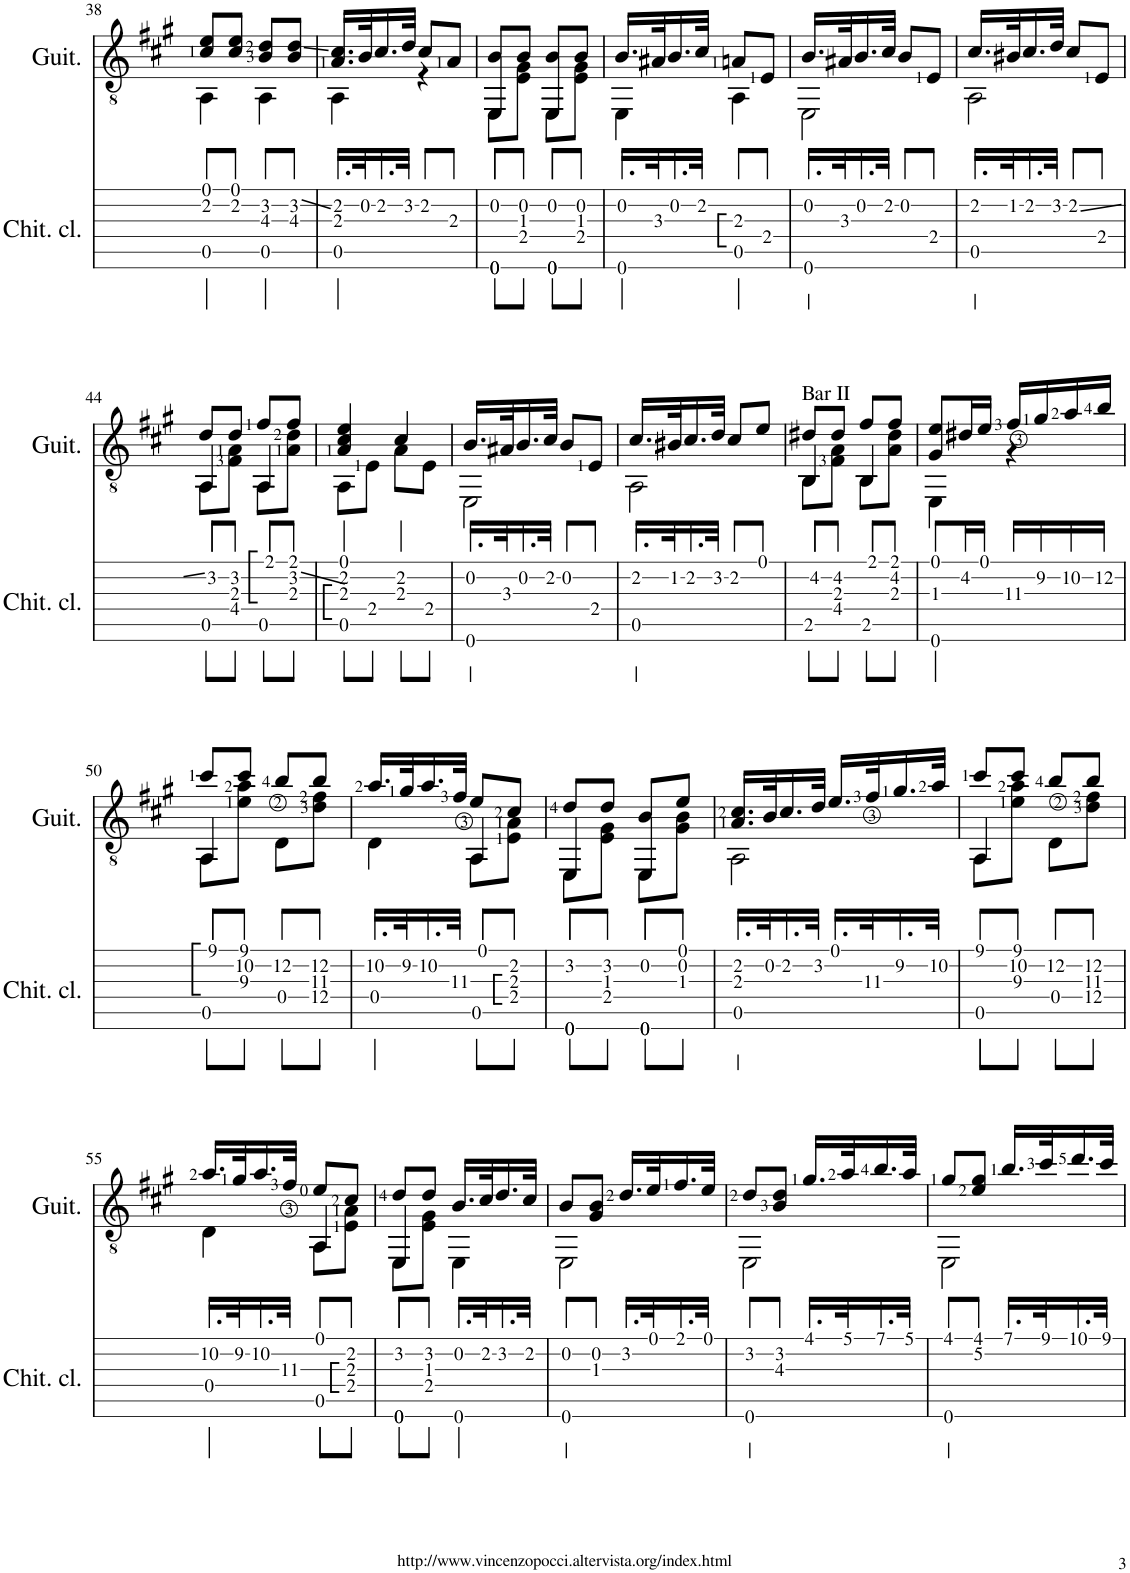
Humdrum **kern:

**kern	**kern
*part2	*part1
*staff2	*staff1
*I"Chitarra classica	*I"Guitar
*I'Chit. cl.	*I'Guit.
!!LO:PB:g=z
*	*clefGv2
*k[f#c#g#]	*k[f#c#g#]
*M2/4	*M2/4
=38	=38
*^	*^
8c#/ 8e/L	4AA\	8c#/ 8e/L	4AA\
8c#/ 8e/J	.	8c#/ 8e/J	.
8B/ 8d/L	4AA\	8B/ 8d/L	4AA\
8B/ 8d/J	.	8B/ 8d/J	.
=39	=39	=39	=39
16.A/ 16.c#/LL	4AA\	16.A/ 16.c#/LL	4AA\
32B/K	.	32B/K	.
16.c#/	.	16.c#/	.
32d/JJk	.	32d/JJk	.
8c#/L	4r	8c#/L	4r
8A/J	.	8A/J	.
=40	=40	=40	=40
*	*^	*	*^
8B/L	8EE\L	4EE/	8B/L	8EE\L	4EE/
8B/J	8E\ 8G#\J	.	8B/J	8E\ 8G#\J	.
8B/L	8EE\L	4EE/	8B/L	8EE\L	4EE/
8B/J	8E\ 8G#\J	.	8B/J	8E\ 8G#\J	.
*	*v	*v	*	*	*
*	*	*	*v	*v
=41	=41	=41	=41
16.B/LL	4EE\	16.B/LL	4EE\
32A#X/K	.	32A#X/K	.
16.B/	.	16.B/	.
32c#/JJk	.	32c#/JJk	.
8An/L	4AA\	8An/L	4AA\
8E/J	.	8E/J	.
=42	=42	=42	=42
16.B/LL	2EE\	16.B/LL	2EE\
32A#X/K	.	32A#X/K	.
16.B/	.	16.B/	.
32c#/JJk	.	32c#/JJk	.
8B/L	.	8B/L	.
8E/J	.	8E/J	.
=43	=43	=43	=43
16.c#/LL	2AA\	16.c#/LL	2AA\
32B#X/K	.	32B#X/K	.
16.c#/	.	16.c#/	.
32d/JJk	.	32d/JJk	.
8c#/L	.	8c#/L	.
8E/J	.	8E/J	.
!!LO:LB:g=z
=44	=44	=44	=44
*	*^	*	*^
8d/L	8AA\L	4AA/	8d/L	8AA\L	4AA/
8d/J	8F#\ 8A\J	.	8d/J	8F#\ 8A\J	.
8f#/L	8AA\L	4AA/	8f#/L	8AA\L	4AA/
8f#/J	8A\ 8d\J	.	8f#/J	8A\ 8d\J	.
*	*v	*v	*	*	*
*	*	*	*v	*v
=45	=45	=45	=45
4A/ 4c#/ 4e/	8AA\L	4A/ 4c#/ 4e/	8AA\L
.	8E\J	.	8E\J
4c#/	8A\L	4c#/	8A\L
.	8E\J	.	8E\J
=46	=46	=46	=46
16.B/LL	2EE\	16.B/LL	2EE\
32A#X/K	.	32A#X/K	.
16.B/	.	16.B/	.
32c#/JJk	.	32c#/JJk	.
8B/L	.	8B/L	.
8E/J	.	8E/J	.
=47	=47	=47	=47
16.c#/LL	2AA\	16.c#/LL	2AA\
32B#X/K	.	32B#X/K	.
16.c#/	.	16.c#/	.
32d/JJk	.	32d/JJk	.
8c#/L	.	8c#/L	.
8e/J	.	8e/J	.
=48	=48	=48	=48
*	*^	*	*^
!	!	!	!LO:TX:a:t=Bar II	!	!
8d#X/L	8BB\L	4BB/	8d#X/L	8BB\L	4BB/
8d#/J	8F#\ 8A\J	.	8d#/J	8F#\ 8A\J	.
8f#/L	8BB\L	4BB/	8f#/L	8BB\L	4BB/
8f#/J	8A\ 8d#\J	.	8f#/J	8A\ 8d#\J	.
*	*v	*v	*	*	*
*	*	*	*v	*v
=49	=49	=49	=49
8G#/ 8e/L	4EE\	8G#/ 8e/L	4EE\
16d#X/L	.	16d#X/L	.
16e/JJ	.	16e/JJ	.
16f#/LL	4r	16f#/LL	4r
16g#/	.	16g#/	.
16a/	.	16a/	.
16b/JJ	.	16b/JJ	.
!!LO:LB:g=z
=50	=50	=50	=50
*	*^	*	*^
8cc#/L	8AA\L	4AA/	8cc#/L	8AA\L	4AA/
8cc#/J	8e\ 8a\J	.	8cc#/J	8e\ 8a\J	.
8b/L	8D\L	4ryy	8b/L	8D\L	4ryy
8b/J	8d\ 8f#\J	.	8b/J	8d\ 8f#\J	.
=51	=51	=51	=51	=51	=51
16.a/LL	4D\	4ryy	16.a/LL	4D\	4ryy
32g#/K	.	.	32g#/K	.	.
16.a/	.	.	16.a/	.	.
32f#/JJk	.	.	32f#/JJk	.	.
8e/L	8AA\L	4AA/	8e/L	8AA\L	4AA/
8c#/J	8E\ 8A\J	.	8c#/J	8E\ 8A\J	.
=52	=52	=52	=52	=52	=52
8d/L	8EE\L	4EE/	8d/L	8EE\L	4EE/
8d/J	8E\ 8G#\J	.	8d/J	8E\ 8G#\J	.
8B/L	8EE\L	4EE/	8B/L	8EE\L	4EE/
8e/J	8G#\ 8B\J	.	8e/J	8G#\ 8B\J	.
*	*v	*v	*	*	*
*	*	*	*v	*v
=53	=53	=53	=53
16.A/ 16.c#/LL	2AA\	16.A/ 16.c#/LL	2AA\
32B/K	.	32B/K	.
16.c#/	.	16.c#/	.
32d/JJk	.	32d/JJk	.
16.e/LL	.	16.e/LL	.
32f#/K	.	32f#/K	.
16.g#/	.	16.g#/	.
32a/JJk	.	32a/JJk	.
=54	=54	=54	=54
*	*^	*	*^
8cc#/L	8AA\L	4AA\	8cc#/L	8AA\L	4AA/
8cc#/J	8e\ 8a\J	.	8cc#/J	8e\ 8a\J	.
8b/L	8D\L	4ryy	8b/L	8D\L	4ryy
8b/J	8d\ 8f#\J	.	8b/J	8d\ 8f#\J	.
!!LO:LB:g=z	!!	!!
=55	=55	=55	=55	=55	=55
16.a/LL	4D\	4ryy	16.a/LL	4D\	4ryy
32g#/K	.	.	32g#/K	.	.
16.a/	.	.	16.a/	.	.
32f#/JJk	.	.	32f#/JJk	.	.
8e/L	8AA\L	4AA\	8e/L	8AA\L	4AA/
8c#/J	8E\ 8A\J	.	8c#/J	8E\ 8A\J	.
=56	=56	=56	=56	=56	=56
8d/L	8EE\L	4EE/	8d/L	8EE\L	4EE/
8d/J	8E\ 8G#\J	.	8d/J	8E\ 8G#\J	.
16.B/LL	4EE\	4ryy	16.B/LL	4EE\	4ryy
32c#/K	.	.	32c#/K	.	.
16.d/	.	.	16.d/	.	.
32c#/JJk	.	.	32c#/JJk	.	.
*	*v	*v	*	*	*
*	*	*	*v	*v
=57	=57	=57	=57
8B/L	2EE\	8B/L	2EE\
8G#/ 8B/J	.	8G#/ 8B/J	.
16.d/LL	.	16.d/LL	.
32e/K	.	32e/K	.
16.f#/	.	16.f#/	.
32e/JJk	.	32e/JJk	.
=58	=58	=58	=58
8d/L	2EE\	8d/L	2EE\
8B/ 8d/J	.	8B/ 8d/J	.
16.g#/LL	.	16.g#/LL	.
32a/K	.	32a/K	.
16.b/	.	16.b/	.
32a/JJk	.	32a/JJk	.
=59	=59	=59	=59
8g#/L	2EE\	8g#/L	2EE\
8e/ 8g#/J	.	8e/ 8g#/J	.
16.b/LL	.	16.b/LL	.
32cc#/K	.	32cc#/K	.
16.dd/	.	16.dd/	.
32cc#/JJk	.	32cc#/JJk	.
*v	*v	*	*
*	*v	*v
=	=
*-	*-
